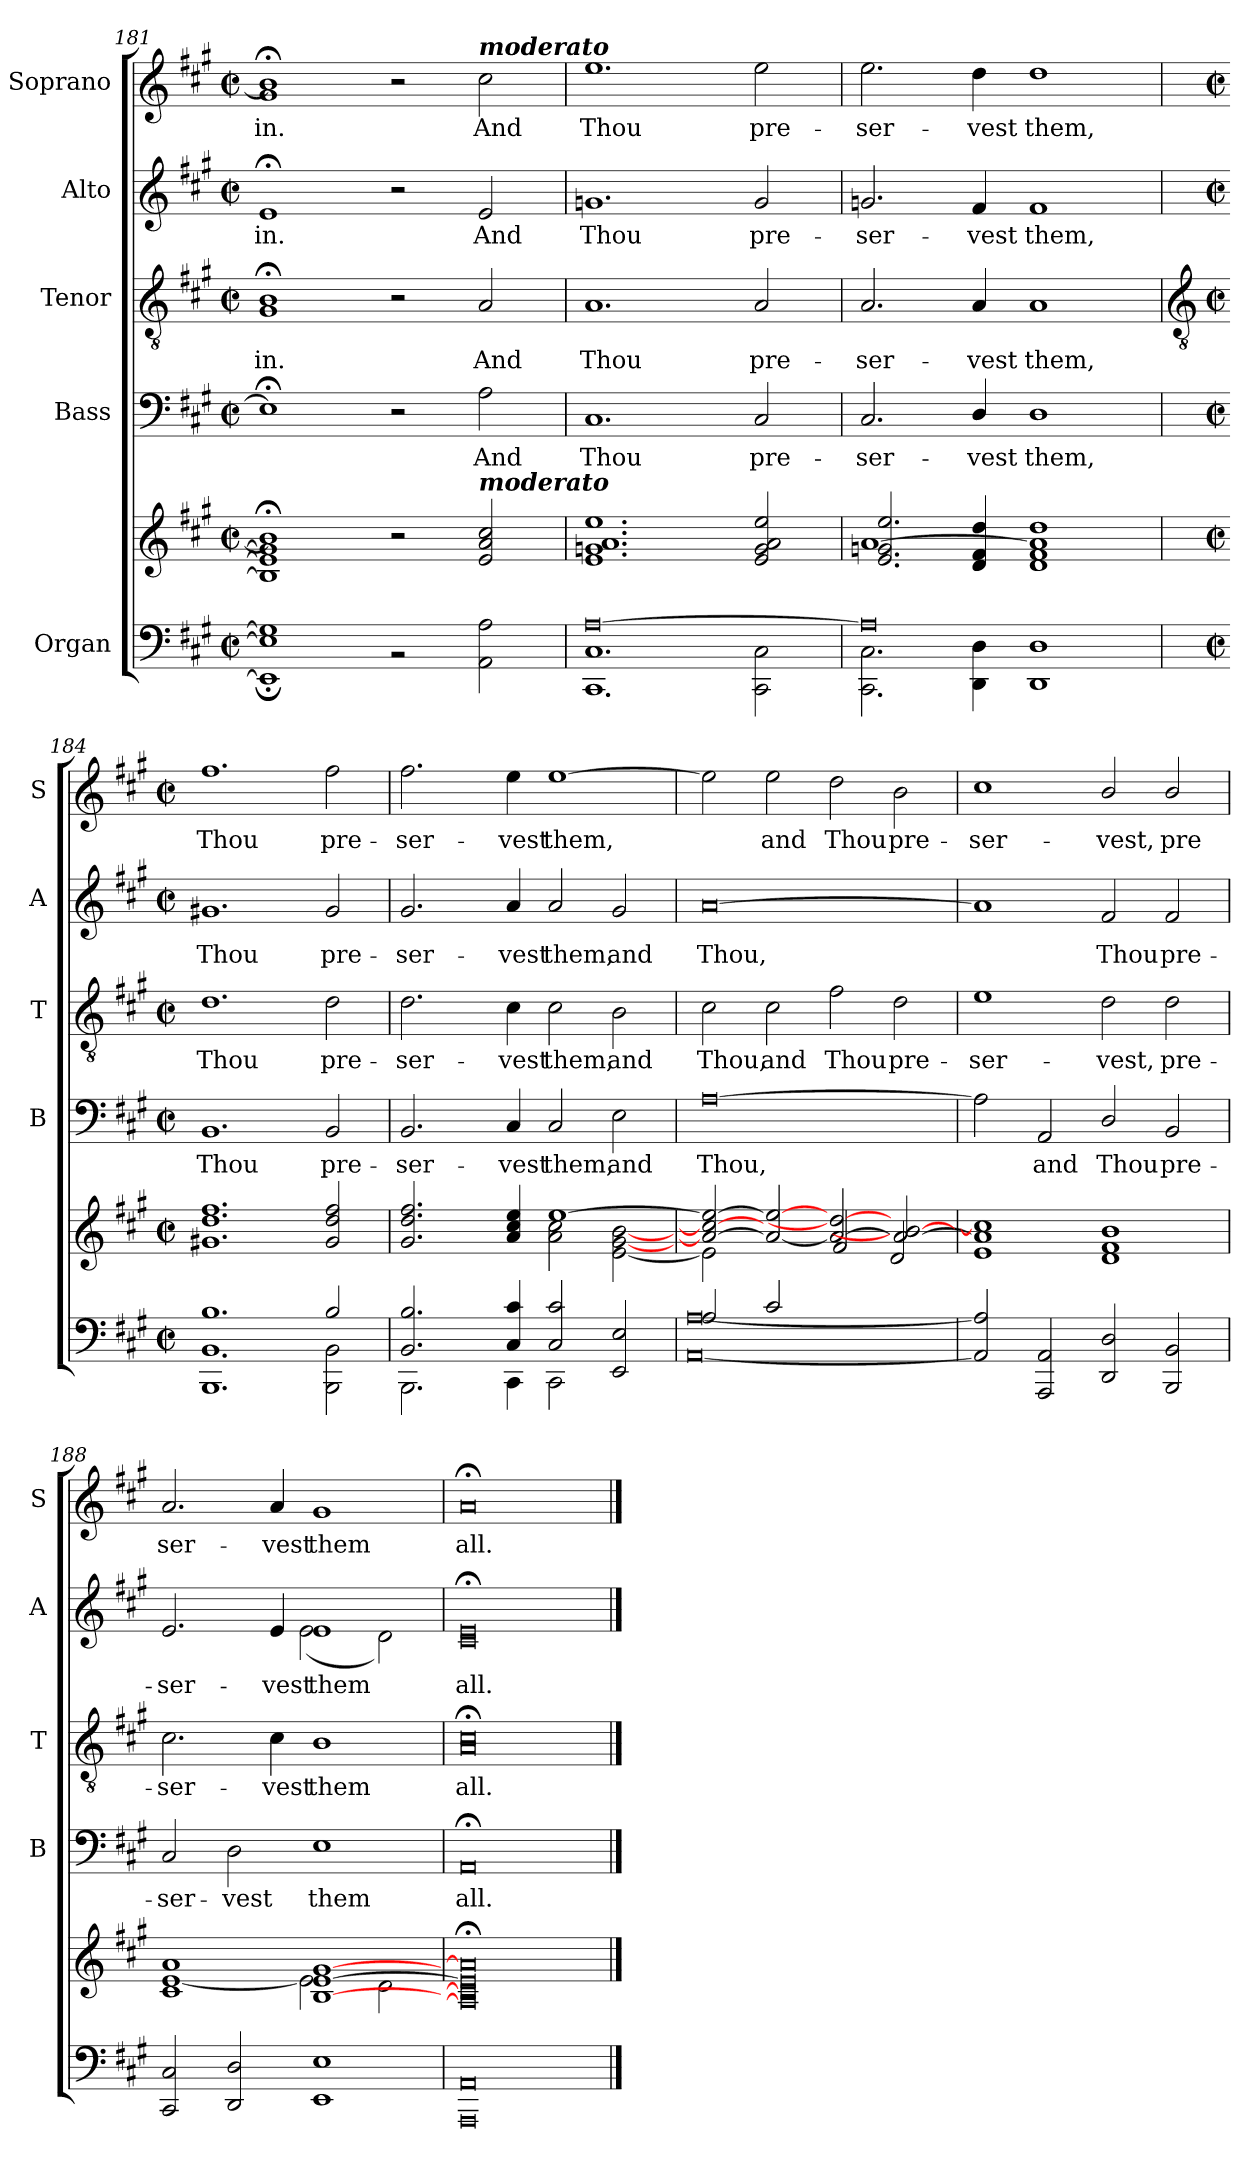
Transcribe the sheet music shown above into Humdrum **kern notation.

**kern	**kern	**kern	**text	**kern	**text	**kern	**text	**kern	**text
*part5	*part5	*part4	*part4	*part3	*part3	*part2	*part2	*part1	*part1
*staff6	*staff5	*staff4	*staff4	*staff3	*staff3	*staff2	*staff2	*staff1	*staff1
*I"Organ	*	*I"Bass	*	*I"Tenor	*	*I"Alto	*	*I"Soprano	*
*	*	*I'B	*	*I'T	*	*I'A	*	*I'S	*
*clefF4	*clefG2	*clefF4	*	*clefGv2	*	*clefG2	*	*clefG2	*
*k[f#c#g#]	*k[f#c#g#]	*k[f#c#g#]	*	*k[f#c#g#]	*	*k[f#c#g#]	*	*k[f#c#g#]	*
*A:	*A:	*A:	*	*A:	*	*A:	*	*A:	*
*M4/2	*M4/2	*M4/2	*	*M4/2	*	*M4/2	*	*M4/2	*
*met(c|)	*met(c|)	*met(c|)	*	*met(c|)	*	*met(c|)	*	*met(c|)	*
=181	=181	=181	=181	=181	=181	=181	=181	=181	=181
*^	*^	*	*	*	*	*	*	*	*
!	!	!	!	!	!	!	!LO:LY:b	!	!LO:LY:b	!	!LO:LY:b
*	*	*	*	*	*	*	*	*	*	*^	*
0ryy	1EE]; 1E]; 1G#];	1b;</]	1B\] 1e\] 1g#\]	1E;<]	.	1G#;< 1B;<	-in.	1e;<	-in.	1b;</]	1g#	-in.
.	2r	2r	2ryy	2r	.	2r	.	2r	.	1ryy	2r	.
!	!	!	!	!	!	!	!	!	!	!	!LO:TX:a:Bi:t=moderato	!
!	!	!LO:TX:a:Bi:t=moderato	!	!	!	!	!	!	!	!	!	!
!	!	!	!	!	!LO:LY:b	!	!LO:LY:b	!	!LO:LY:b	!	!	!LO:LY:b
.	2AA 2A	2e/ 2a/ 2cc#/	2ryy	2A	And	2A	And	2e	And	.	2cc#	And
=182	=182	=182	=182	=182	=182	=182	=182	=182	=182	=182	=182	=182
!	!	!	!	!	!LO:LY:b	!	!LO:LY:b	!	!LO:LY:b	!	!	!LO:LY:b
[0A	1.CC# 1.C#	1.e/ 1.gn/ 1.a/ 1.ee/	0ryy	1.C#	Thou	1.A	Thou	1.gn	Thou	0ryy	1.ee	Thou
!	!	!	!	!	!LO:LY:b	!	!LO:LY:b	!	!LO:LY:b	!	!	!LO:LY:b
.	2CC#\ 2C#\	2e/ 2g/ 2a/ 2ee/	.	2C#	pre-	2A	pre-	2g	pre-	.	2ee	pre-
=183	=183	=183	=183	=183	=183	=183	=183	=183	=183	=183	=183	=183
!	!	!	!	!	!LO:LY:b	!	!LO:LY:b	!	!LO:LY:b	!	!	!LO:LY:b
0A]	2.CC#\ 2.C#\	[1a\	2.e/ 2.gn/ 2.ee/	2.C#	-ser-	2.A	-ser-	2.gn	-ser-	0ryy	2.ee	-ser-
!	!	!	!	!	!LO:LY:b	!	!LO:LY:b	!	!LO:LY:b	!	!	!LO:LY:b
.	4DD\ 4D\	.	4d/ 4f#/ 4dd/	4D/	-vest	4A	-vest	4f#	-vest	.	4dd	-vest
!	!	!	!	!	!LO:LY:b	!	!LO:LY:b	!	!LO:LY:b	!	!	!LO:LY:b
.	1DD 1D	1a\]	1d/ 1f#/ 1dd/	1D	them,	1A	them,	1f#	them,	.	1dd	them,
*	*	*	*	*	*	*	*	*	*	*v	*v	*
!!LO:LB:g=z
=184	=184	=184	=184	=184	=184	=184	=184	=184	=184	=184	=184
*	*	*	*	*	*	*clefGv2	*	*	*	*	*
*M4/2	*	*M4/2	*	*M4/2	*	*M4/2	*	*M4/2	*	*M4/2	*
*met(c|)	*	*met(c|)	*	*met(c|)	*	*met(c|)	*	*met(c|)	*	*met(c|)	*
*	*	*	*	*	*	*	*	*	*	*^	*
!	!	!	!	!	!LO:LY:b	!	!LO:LY:b	!	!LO:LY:b	!	!	!LO:LY:b
*	*	*	*	*	*	*	*	*^	*	*v	*v	*
1.B	1.BBB 1.BB	1.g#X/ 1.dd/ 1.ff#/	0ryy	1.BB	Thou	1.d	Thou	1.g#X	0ryy	Thou	1.ff#	Thou
!	!	!	!	!	!LO:LY:b	!	!LO:LY:b	!	!	!LO:LY:b	!	!LO:LY:b
2B/	2BBB\ 2BB\	2g#/ 2dd/ 2ff#/	.	2BB	pre-	2d	pre-	2g#	.	pre-	2ff#	pre-
=185	=185	=185	=185	=185	=185	=185	=185	=185	=185	=185	=185	=185
!	!	!	!	!	!LO:LY:b	!	!LO:LY:b	!	!	!LO:LY:b	!	!LO:LY:b
2.BB/ 2.B/	2.BBB\	2.g#/ 2.dd/ 2.ff#/	2ryy	2.BB	-ser-	2.d	-ser-	2.g#	0ryy	-ser-	2.ff#	-ser-
.	.	.	2ryy	.	.	.	.	.	.	.	.	.
!	!	!	!	!	!LO:LY:b	!	!LO:LY:b	!	!	!LO:LY:b	!	!LO:LY:b
4C#/ 4c#/	4CC#\	4a/ 4cc#/ 4ee/	.	4C#	-vest	4c#	-vest	4a	.	-vest	4ee	-vest
!	!	!	!	!	!LO:LY:b	!	!LO:LY:b	!	!	!LO:LY:b	!	!LO:LY:b
2C#/ 2c#/	2CC#\	[1ee/	2a\ 2cc#\	2C#	them,	2c#	them,	2a	.	them,	[1ee	them,
!	!	!	!	!	!LO:LY:b	!	!LO:LY:b	!	!	!LO:LY:b	!	!
2EE 2E	2ryy	.	[2e\ [2g#\ [2b\	2E	and	2B	and	2g#	.	and	.	.
=186	=186	=186	=186	=186	=186	=186	=186	=186	=186	=186	=186	=186
!	!	!	!	!	!LO:LY:b	!	!LO:LY:b	!	!	!LO:LY:b	!	!
2A/	[0AA [0A	2a/_ 2cc#/_ 2ee/_	2e\]	[0A	Thou,	2c#	Thou,	[0a	0ryy	Thou,	2ee]	.
!	!	!	!	!	!	!	!LO:LY:b	!	!	!	!	!LO:LY:b
2c#/	.	2a/_ 2ee/_	2ryy	.	.	2c#	and	.	.	.	2ee	and
!	!	!	!	!	!	!	!LO:LY:b	!	!	!	!	!LO:LY:b
1ryy	.	2a/_ 2dd/_	2f#/	.	.	2f#	Thou	.	.	.	2dd	Thou
!	!	!	!	!	!	!	!LO:LY:b	!	!	!	!	!LO:LY:b
.	.	2a/_ 2b/_	2d/	.	.	2d	pre-	.	.	.	2b	pre-
=187	=187	=187	=187	=187	=187	=187	=187	=187	=187	=187	=187	=187
!	!	!	!	!	!	!	!LO:LY:b	!	!	!	!	!LO:LY:b
2AA] 2A]	0ryy	1a/] 1cc#/]	1e\	2A]	.	1e	-ser-	1a]	0ryy	.	1cc#	-ser-
!	!	!	!	!	!LO:LY:b	!	!	!	!	!	!	!
2AAA/ 2AA/	.	.	.	2AA	and	.	.	.	.	.	.	.
!	!	!	!	!	!LO:LY:b	!	!LO:LY:b	!	!	!LO:LY:b	!	!LO:LY:b
2DD/ 2D/	.	1d/ 1f#/ 1b/	2ryy	2D/	Thou	2d	-vest,	2f#	.	Thou	2b/	-vest,
!	!	!	!	!	!LO:LY:b	!	!LO:LY:b	!	!	!LO:LY:b	!	!LO:LY:b
2BBB/ 2BB/	.	.	2ryy	2BB	pre-	2d	pre-	2f#	.	pre-	2b/	pre
=188	=188	=188	=188	=188	=188	=188	=188	=188	=188	=188	=188	=188
!	!	!	!	!	!LO:LY:b	!	!LO:LY:b	!	!	!LO:LY:b	!	!LO:LY:b
2CC#/ 2C#/	0ryy	1c#/ 1a/	[1e\	2C#	-ser-	2.c#	-ser-	2.e	2ryy	-ser-	2.a	ser-
!	!	!	!	!	!LO:LY:b	!	!	!	!	!	!	!
2DD/ 2D/	.	.	.	2D	-vest	.	.	.	2ryy	.	.	.
!	!	!	!	!	!	!	!LO:LY:b	!	!	!LO:LY:b	!	!LO:LY:b
.	.	.	.	.	.	4c#	-vest	4e	.	-vest	4a	-vest
!	!	!	!	!	!LO:LY:b	!	!LO:LY:b	!	!	!LO:LY:b	!	!LO:LY:b
1EE 1E	.	[1B\ [1e\ [1g#\	2e\]	1E	them	1B	them	1e	(<2e	them	1g#	them
.	.	.	2d\	.	.	.	.	.	2d)	.	.	.
=189	=189	=189	=189	=189	=189	=189	=189	=189	=189	=189	=189	=189
!	!	!	!	!	!LO:LY:b	!	!LO:LY:b	!	!	!LO:LY:b	!	!LO:LY:b
0AAA 0AA	0ryy	0A\];< 0c#\];< 0e\];< 0a\];<	0ryy	0AA;<	all.	0A;< 0c#;<	all.	0c#;< 0e;<	0ryy	all.	0a;<	all.
*v	*v	*	*	*	*	*	*	*v	*v	*	*	*
*	*v	*v	*	*	*	*	*	*	*	*
==	==	==	==	==	==	==	==	==	==
*-	*-	*-	*-	*-	*-	*-	*-	*-	*-
